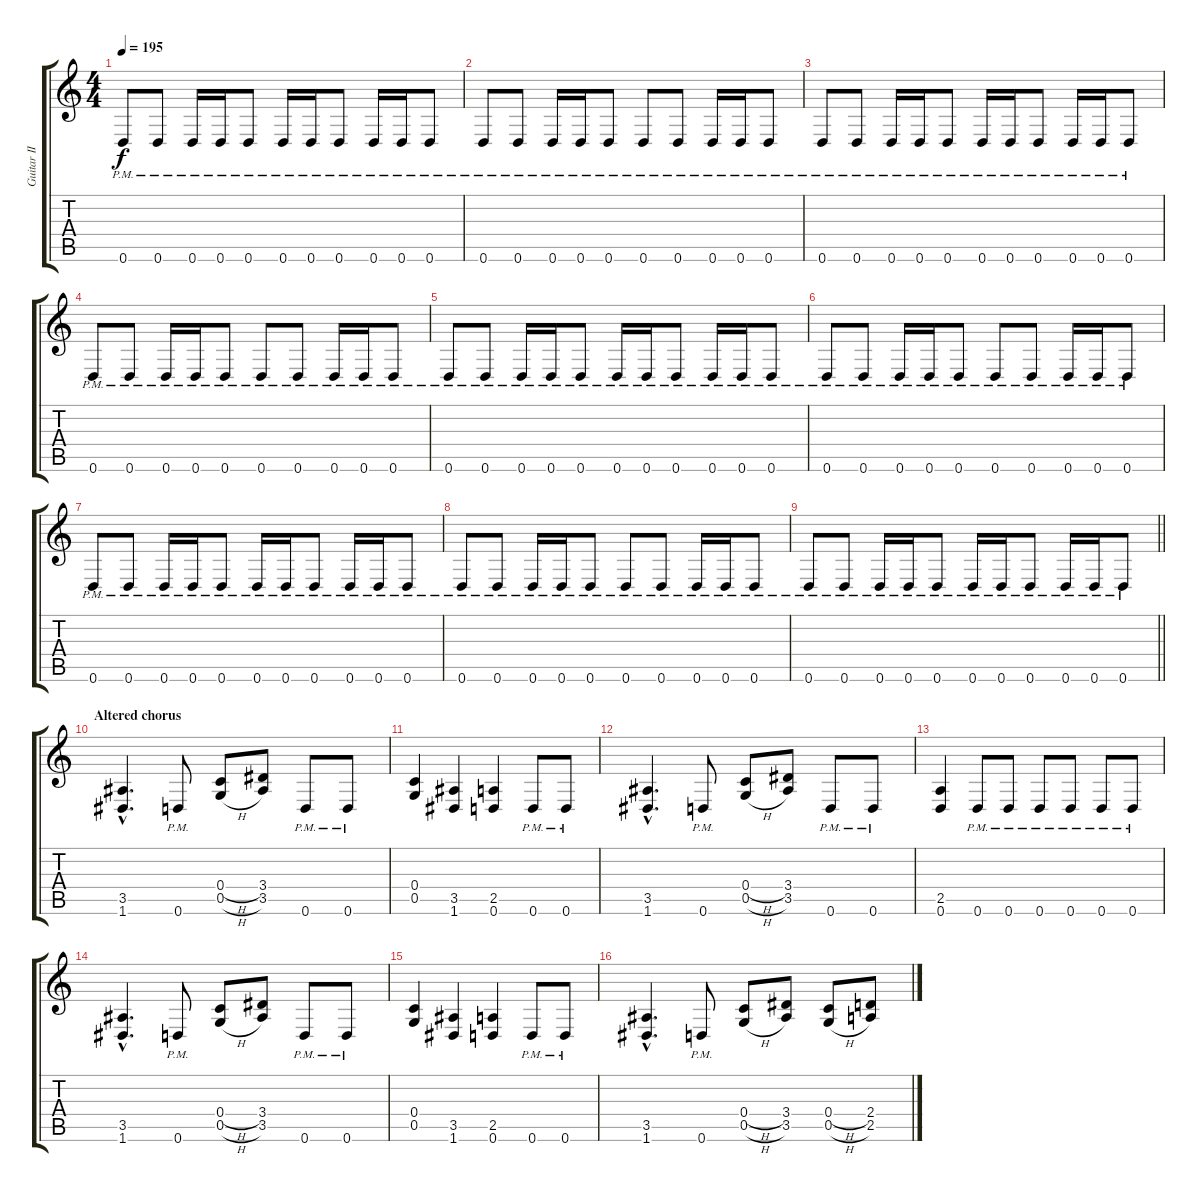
\track ("Guitar II" "Guitar II") {instrument distortionguitar}
\staff {score tabs}
\tuning (D4 A3 F3 C3 G2 D2) {hide}
\ts (4 4)
\tempo 195
\clef g2
\ks c
0.6{pm}.8{dy f} 0.6{pm}.8 0.6{pm}.16 0.6{pm}.16 0.6{pm}.8 0.6{pm}.16 0.6{pm}.16 0.6{pm}.8 0.6{pm}.16 0.6{pm}.16 0.6{pm}.8 |
0.6{pm}.8 0.6{pm}.8 0.6{pm}.16 0.6{pm}.16 0.6{pm}.8 0.6{pm}.8 0.6{pm}.8 0.6{pm}.16 0.6{pm}.16 0.6{pm}.8 |
0.6{pm}.8 0.6{pm}.8 0.6{pm}.16 0.6{pm}.16 0.6{pm}.8 0.6{pm}.16 0.6{pm}.16 0.6{pm}.8 0.6{pm}.16 0.6{pm}.16 0.6{pm}.8 |
0.6{pm}.8 0.6{pm}.8 0.6{pm}.16 0.6{pm}.16 0.6{pm}.8 0.6{pm}.8 0.6{pm}.8 0.6{pm}.16 0.6{pm}.16 0.6{pm}.8 |
0.6{pm}.8 0.6{pm}.8 0.6{pm}.16 0.6{pm}.16 0.6{pm}.8 0.6{pm}.16 0.6{pm}.16 0.6{pm}.8 0.6{pm}.16 0.6{pm}.16 0.6{pm}.8 |
0.6{pm}.8 0.6{pm}.8 0.6{pm}.16 0.6{pm}.16 0.6{pm}.8 0.6{pm}.8 0.6{pm}.8 0.6{pm}.16 0.6{pm}.16 0.6{pm}.8 |
0.6{pm}.8 0.6{pm}.8 0.6{pm}.16 0.6{pm}.16 0.6{pm}.8 0.6{pm}.16 0.6{pm}.16 0.6{pm}.8 0.6{pm}.16 0.6{pm}.16 0.6{pm}.8 |
0.6{pm}.8 0.6{pm}.8 0.6{pm}.16 0.6{pm}.16 0.6{pm}.8 0.6{pm}.8 0.6{pm}.8 0.6{pm}.16 0.6{pm}.16 0.6{pm}.8 |
\barLineRight lightlight
0.6{pm}.8 0.6{pm}.8 0.6{pm}.16 0.6{pm}.16 0.6{pm}.8 0.6{pm}.16 0.6{pm}.16 0.6{pm}.8 0.6{pm}.16 0.6{pm}.16 0.6{pm}.8 |
\section ("" "Altered chorus")
(3.5{hac} 1.6{hac}).4{d} 0.6{pm}.8 (0.4{h} 0.5{h}).8 (3.4 3.5).8 0.6{pm}.8 0.6{pm}.8 |
(0.4 0.5).4 (3.5 1.6).4 (2.5 0.6).4 0.6{pm}.8 0.6{pm}.8 |
(3.5{hac} 1.6{hac}).4{d} 0.6{pm}.8 (0.4{h} 0.5{h}).8 (3.4 3.5).8 0.6{pm}.8 0.6{pm}.8 |
(2.5 0.6).4 0.6{pm}.8 0.6{pm}.8 0.6{pm}.8 0.6{pm}.8 0.6{pm}.8 0.6{pm}.8 |
(3.5{hac} 1.6{hac}).4{d} 0.6{pm}.8 (0.4{h} 0.5{h}).8 (3.4 3.5).8 0.6{pm}.8 0.6{pm}.8 |
(0.4 0.5).4 (3.5 1.6).4 (2.5 0.6).4 0.6{pm}.8 0.6{pm}.8 |
(3.5{hac} 1.6{hac}).4{d} 0.6{pm}.8 (0.4{h} 0.5{h}).8 (3.4 3.5).8 (0.4{h} 0.5{h}).8 (2.4 2.5).8
